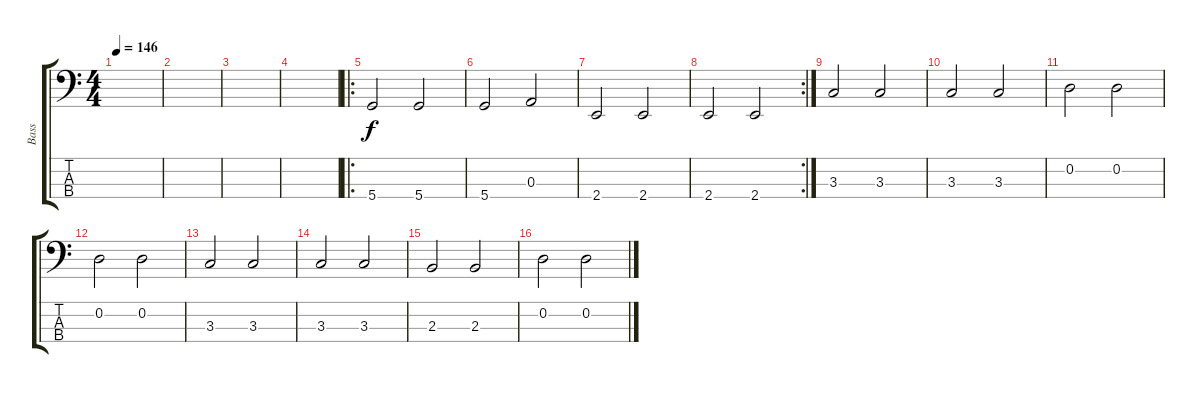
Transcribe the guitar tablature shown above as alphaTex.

\track ("Bass" "Bass") {instrument electricbassfinger}
\staff {score tabs}
\tuning (G2 D2 A1 D1) {hide}
\ts (4 4)
\tempo 146
\clef f4
\ks c
|
|
|
|
\ro
5.4.2 5.4.2 |
5.4.2 0.3.2 |
2.4.2 2.4.2 |
\rc 2
2.4.2 2.4.2 |
3.3.2 3.3.2 |
3.3.2 3.3.2 |
0.2.2 0.2.2 |
0.2.2 0.2.2 |
3.3.2 3.3.2 |
3.3.2 3.3.2 |
2.3.2 2.3.2 |
0.2.2 0.2.2
